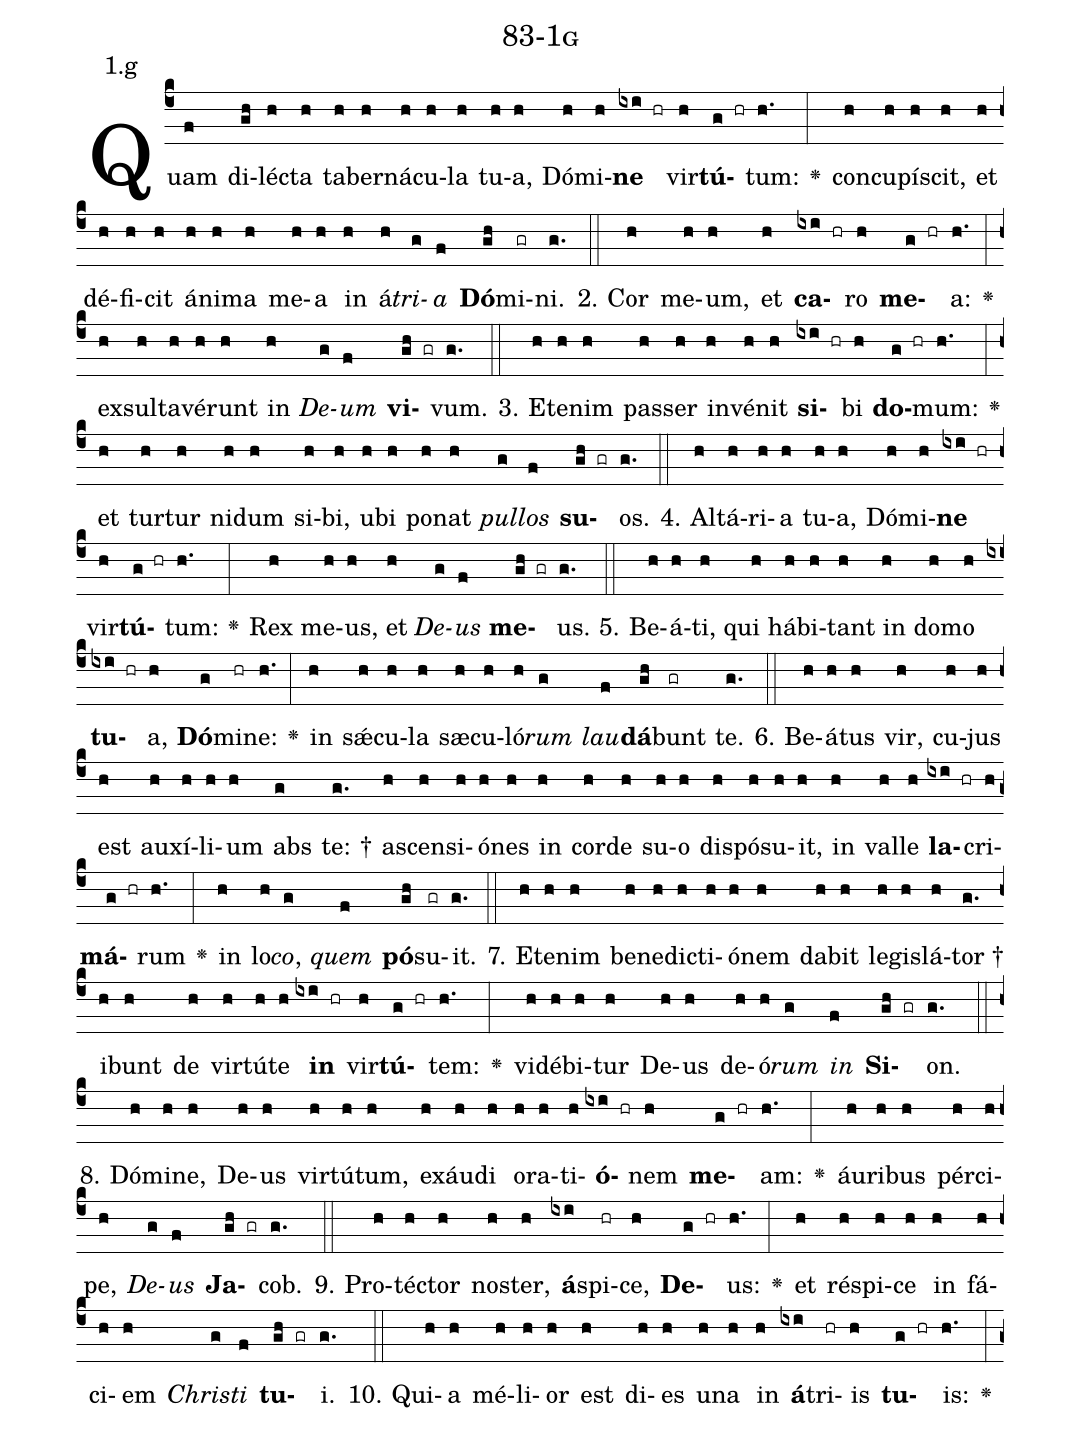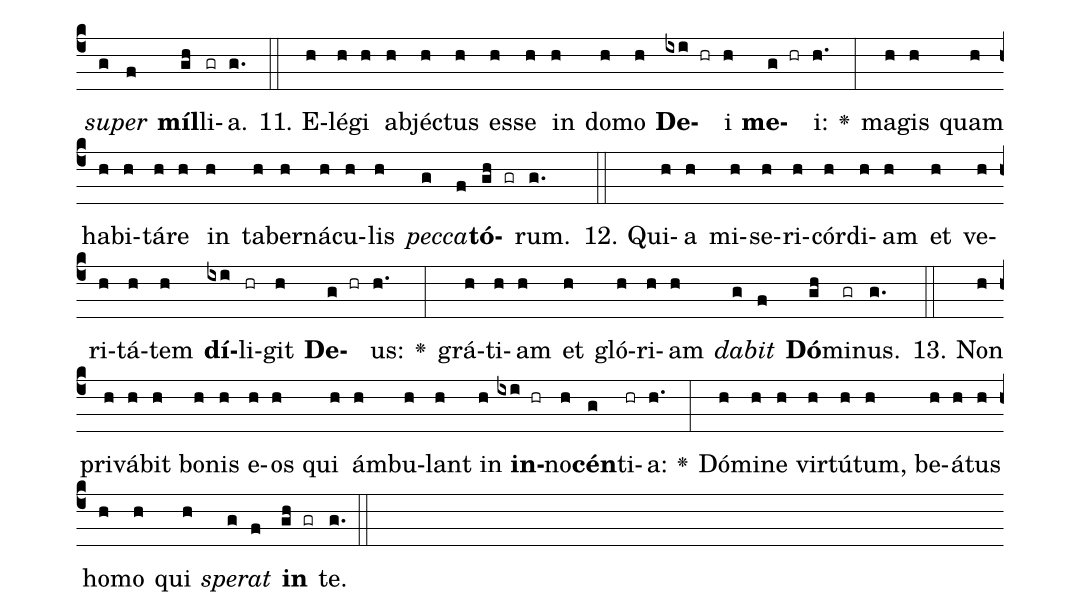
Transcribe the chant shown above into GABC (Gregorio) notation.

name: 83-1g;
annotation: 1.g;
%%
(c4)Quam(f) di(gh)léc(h)ta(h) ta(h)ber(h)ná(h)cu(h)la(h) tu(h)a,(h) Dó(h)mi(h)<b>ne</b>(ixi hr) vir(h)<b>tú</b>(g hr)tum:(h.) <v>\greheightstar</v>(:) con(h)cu(h)pí(h)scit,(h) et(h) dé(h)fi(h)cit(h) á(h)ni(h)ma(h) me(h)a(h) in(h) á(h)<i>tri</i>(g)<i>a</i>(f) <b>Dó</b>(gh)mi(gr)ni.(g.) (::)
2. Cor(h) me(h)um,(h) et(h) <b>ca</b>(ixi hr)ro(h) <b>me</b>(g hr)a:(h.) <v>\greheightstar</v>(:) ex(h)sul(h)ta(h)vé(h)runt(h) in(h) <i>De</i>(g)<i>um</i>(f) <b>vi</b>(gh gr)vum.(g.) (::)
3. Et(h)e(h)nim(h) pas(h)ser(h) in(h)vé(h)nit(h) <b>si</b>(ixi hr)bi(h) <b>do</b>(g hr)mum:(h.) <v>\greheightstar</v>(:) et(h) tur(h)tur(h) ni(h)dum(h) si(h)bi,(h) u(h)bi(h) po(h)nat(h) <i>pul</i>(g)<i>los</i>(f) <b>su</b>(gh gr)os.(g.) (::)
4. Al(h)tá(h)ri(h)a(h) tu(h)a,(h) Dó(h)mi(h)<b>ne</b>(ixi hr) vir(h)<b>tú</b>(g hr)tum:(h.) <v>\greheightstar</v>(:) Rex(h) me(h)us,(h) et(h) <i>De</i>(g)<i>us</i>(f) <b>me</b>(gh gr)us.(g.) (::)
5. Be(h)á(h)ti,(h) qui(h) há(h)bi(h)tant(h) in(h) do(h)mo(h) <b>tu</b>(ixi hr)a,(h) <b>Dó</b>(g)mi(hr)ne:(h.) <v>\greheightstar</v>(:) in(h) sǽ(h)cu(h)la(h) sæ(h)cu(h)ló(h)<i>rum</i>(g) <i>lau</i>(f)<b>dá</b>(gh)bunt(gr) te.(g.) (::)
6. Be(h)á(h)tus(h) vir,(h) cu(h)jus(h) est(h) au(h)xí(h)li(h)um(h) abs(g) te: †(g.) a(h)scen(h)si(h)ó(h)nes(h) in(h) cor(h)de(h) su(h)o(h) dis(h)pó(h)su(h)it,(h) in(h) val(h)le(h) <b>la</b>(ixi hr)cri(h)<b>má</b>(g hr)rum(h.) <v>\greheightstar</v>(:) in(h) lo(h)<i>co</i>,(g) <i>quem</i>(f) <b>pó</b>(gh)su(gr)it.(g.) (::)
7. Et(h)e(h)nim(h) be(h)ne(h)dic(h)ti(h)ó(h)nem(h) da(h)bit(h) le(h)gis(h)lá(h)tor †(g.) i(h)bunt(h) de(h) vir(h)tú(h)te(h) <b>in</b>(ixi hr) vir(h)<b>tú</b>(g hr)tem:(h.) <v>\greheightstar</v>(:) vi(h)dé(h)bi(h)tur(h) De(h)us(h) de(h)ó(h)<i>rum</i>(g) <i>in</i>(f) <b>Si</b>(gh gr)on.(g.) (::)
8. Dó(h)mi(h)ne,(h) De(h)us(h) vir(h)tú(h)tum,(h) ex(h)áu(h)di(h) o(h)ra(h)ti(h)<b>ó</b>(ixi hr)nem(h) <b>me</b>(g hr)am:(h.) <v>\greheightstar</v>(:) áu(h)ri(h)bus(h) pér(h)ci(h)pe,(h) <i>De</i>(g)<i>us</i>(f) <b>Ja</b>(gh gr)cob.(g.) (::)
9. Pro(h)téc(h)tor(h) nos(h)ter,(h) <b>á</b>(ixi)spi(hr)ce,(h) <b>De</b>(g hr)us:(h.) <v>\greheightstar</v>(:) et(h) ré(h)spi(h)ce(h) in(h) fá(h)ci(h)em(h) <i>Chris</i>(g)<i>ti</i>(f) <b>tu</b>(gh gr)i.(g.) (::)
10. Qui(h)a(h) mé(h)li(h)or(h) est(h) di(h)es(h) u(h)na(h) in(h) <b>á</b>(ixi)tri(hr)is(h) <b>tu</b>(g hr)is:(h.) <v>\greheightstar</v>(:) <i>su</i>(g)<i>per</i>(f) <b>míl</b>(gh)li(gr)a.(g.) (::)
11. E(h)lé(h)gi(h) ab(h)jéc(h)tus(h) es(h)se(h) in(h) do(h)mo(h) <b>De</b>(ixi hr)i(h) <b>me</b>(g hr)i:(h.) <v>\greheightstar</v>(:) ma(h)gis(h) quam(h) ha(h)bi(h)tá(h)re(h) in(h) ta(h)ber(h)ná(h)cu(h)lis(h) <i>pec</i>(g)<i>ca</i>(f)<b>tó</b>(gh gr)rum.(g.) (::)
12. Qui(h)a(h) mi(h)se(h)ri(h)cór(h)di(h)am(h) et(h) ve(h)ri(h)tá(h)tem(h) <b>dí</b>(ixi)li(hr)git(h) <b>De</b>(g hr)us:(h.) <v>\greheightstar</v>(:) grá(h)ti(h)am(h) et(h) gló(h)ri(h)am(h) <i>da</i>(g)<i>bit</i>(f) <b>Dó</b>(gh)mi(gr)nus.(g.) (::)
13. Non(h) pri(h)vá(h)bit(h) bo(h)nis(h) e(h)os(h) qui(h) ám(h)bu(h)lant(h) in(h) <b>in</b>(ixi hr)no(h)<b>cén</b>(g)ti(hr)a:(h.) <v>\greheightstar</v>(:) Dó(h)mi(h)ne(h) vir(h)tú(h)tum,(h) be(h)á(h)tus(h) ho(h)mo(h) qui(h) <i>spe</i>(g)<i>rat</i>(f) <b>in</b>(gh gr) te.(g.) (::)
